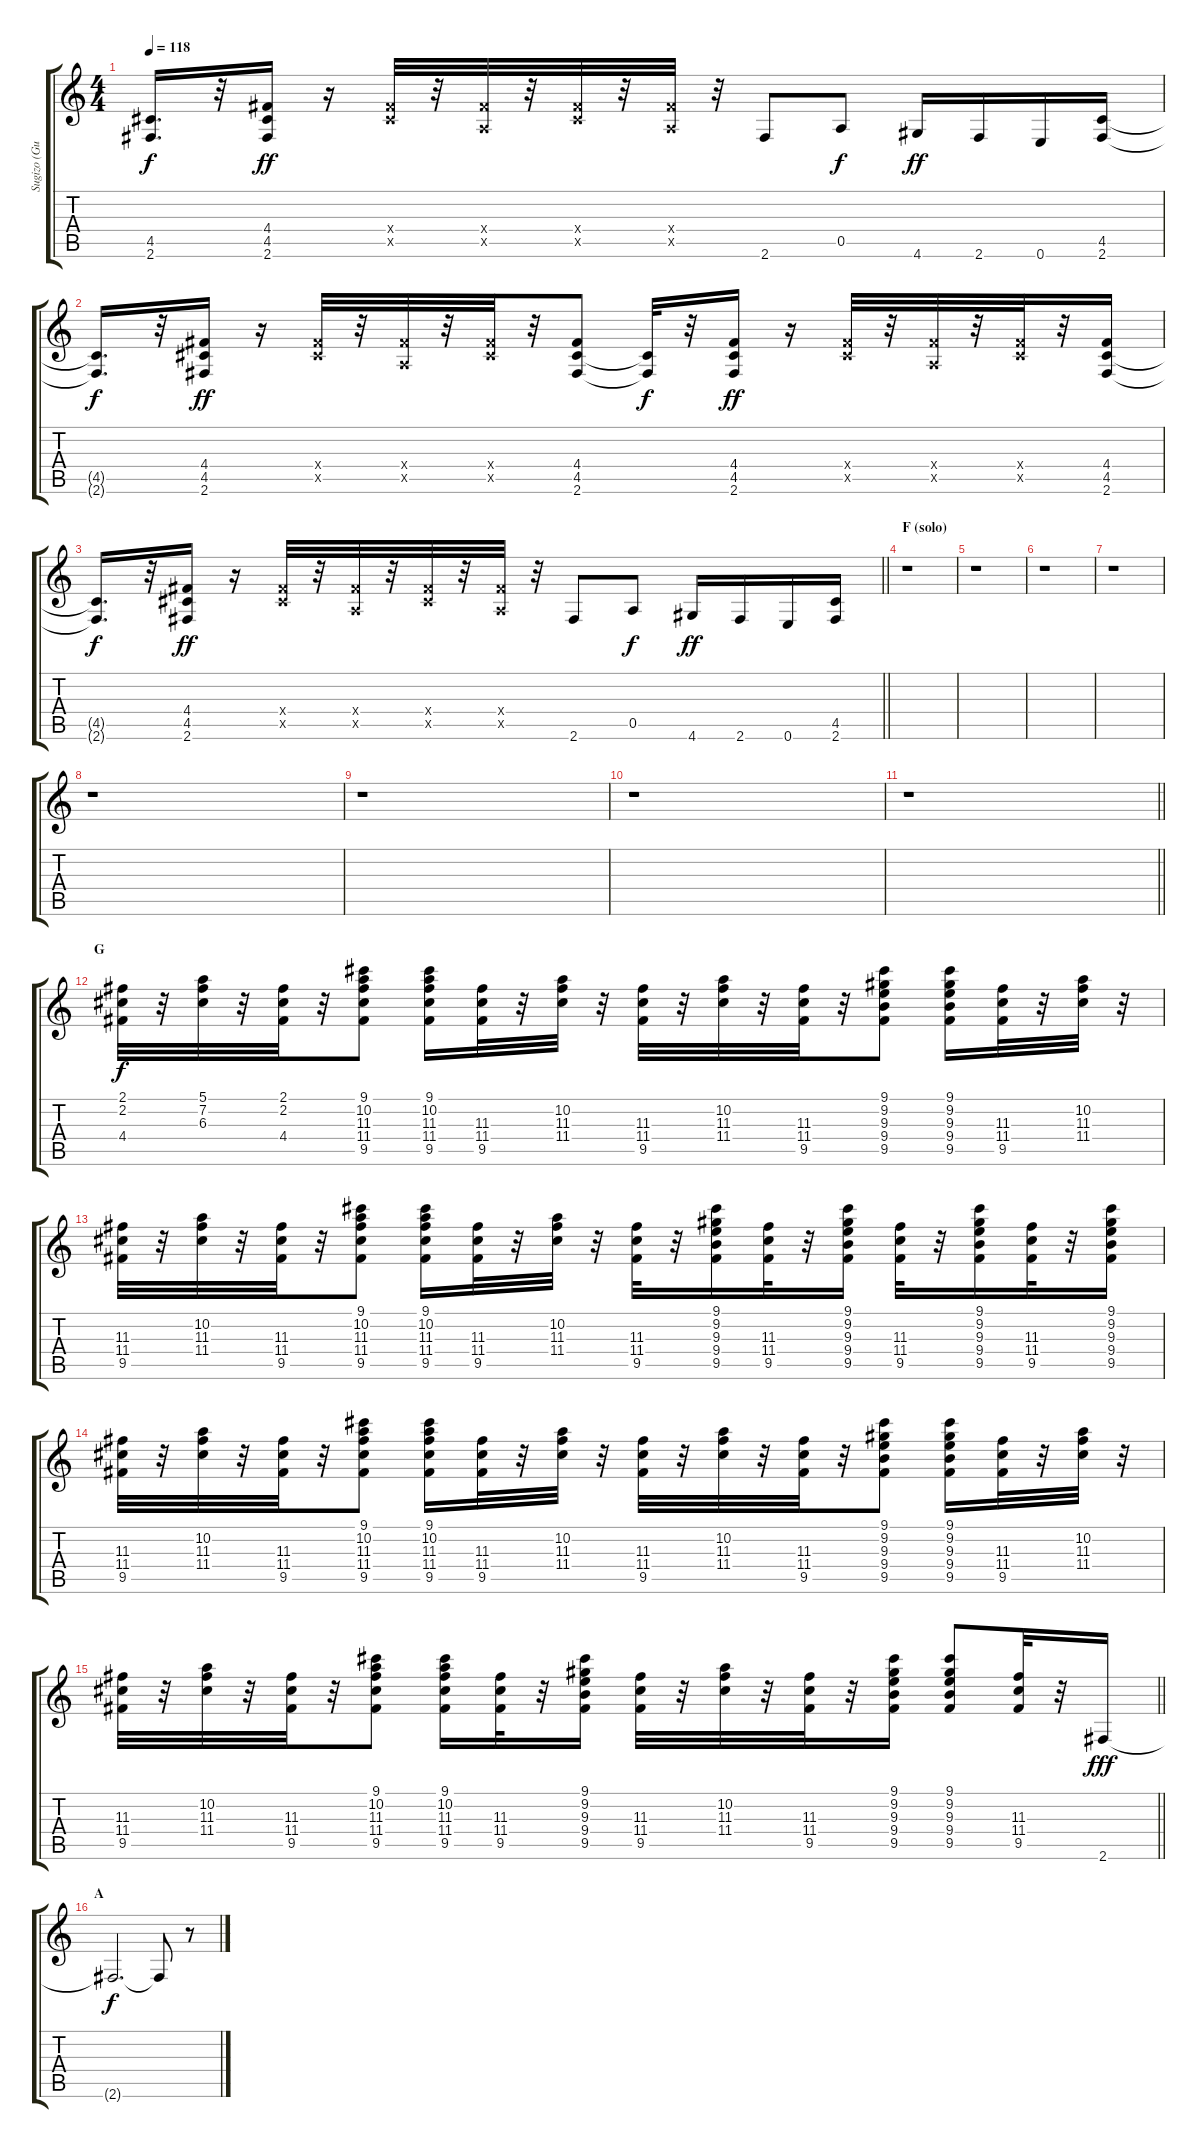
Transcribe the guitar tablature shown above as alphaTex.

\track ("Sugizo (Guitar 2)" "Sugizo (Gu") {instrument distortionguitar}
\staff {score tabs}
\tuning (E4 B3 G3 D3 A2 E2) {hide}
\ts (4 4)
\tempo 118
\clef g2
\ks c
(4.5{t} 2.6{t}).16{d dy f} r.32 (4.4 4.5 2.6).16{dy ff} r.16 (4.4{x} 4.5{x}).32 r.32 (4.4{x} 0.5{x}).32 r.32 (4.4{x} 4.5{x}).32 r.32 (4.4{x} 0.5{x}).32 r.32 2.6.8 0.5.8{dy f} 4.6.16{dy ff} 2.6.16 0.6.16 (4.5 2.6).16 |
(4.5{t} 2.6{t}).16{d dy f} r.32 (4.4 4.5 2.6).16{dy ff} r.16 (4.4{x} 4.5{x}).32 r.32 (4.4{x} 0.5{x}).32 r.32 (4.4{x} 4.5{x}).32 r.32 (4.4 4.5 2.6).8 (4.5{t} 2.6{t}).32{dy f} r.32 (4.4 4.5 2.6).16{dy ff} r.16 (4.4{x} 4.5{x}).32 r.32 (4.4{x} 0.5{x}).32 r.32 (4.4{x} 4.5{x}).32 r.32 (4.4 4.5 2.6).16 |
\barLineRight lightlight
(4.5{t} 2.6{t}).16{d dy f} r.32 (4.4 4.5 2.6).16{dy ff} r.16 (4.4{x} 4.5{x}).32 r.32 (4.4{x} 0.5{x}).32 r.32 (4.4{x} 4.5{x}).32 r.32 (4.4{x} 0.5{x}).32 r.32 2.6.8 0.5.8{dy f} 4.6.16{dy ff} 2.6.16 0.6.16 (4.5 2.6).16 |
\section ("" "F (solo)")
r.1 |
r.1 |
r.1 |
r.1 |
r.1 |
r.1 |
r.1 |
\barLineRight lightlight
r.1 |
\section ("" "G")
(2.1 2.2 4.4).32{dy f} r.32 (5.1 7.2 6.3).32 r.32 (2.1 2.2 4.4).32 r.32 (9.1 10.2 11.3 11.4 9.5).8 (9.1 10.2 11.3 11.4 9.5).16 (11.3 11.4 9.5).32 r.32 (10.2 11.3 11.4).32 r.32 (11.3 11.4 9.5).32 r.32 (10.2 11.3 11.4).32 r.32 (11.3 11.4 9.5).32 r.32 (9.1 9.2 9.3 9.4 9.5).8 (9.1 9.2 9.3 9.4 9.5).16 (11.3 11.4 9.5).32 r.32 (10.2 11.3 11.4).32 r.32 |
(11.3 11.4 9.5).32 r.32 (10.2 11.3 11.4).32 r.32 (11.3 11.4 9.5).32 r.32 (9.1 10.2 11.3 11.4 9.5).8 (9.1 10.2 11.3 11.4 9.5).16 (11.3 11.4 9.5).32 r.32 (10.2 11.3 11.4).32 r.32 (11.3 11.4 9.5).32 r.32 (9.1 9.2 9.3 9.4 9.5).16 (11.3 11.4 9.5).32 r.32 (9.1 9.2 9.3 9.4 9.5).16 (11.3 11.4 9.5).32 r.32 (9.1 9.2 9.3 9.4 9.5).16 (11.3 11.4 9.5).32 r.32 (9.1 9.2 9.3 9.4 9.5).16 |
(11.3 11.4 9.5).32 r.32 (10.2 11.3 11.4).32 r.32 (11.3 11.4 9.5).32 r.32 (9.1 10.2 11.3 11.4 9.5).8 (9.1 10.2 11.3 11.4 9.5).16 (11.3 11.4 9.5).32 r.32 (10.2 11.3 11.4).32 r.32 (11.3 11.4 9.5).32 r.32 (10.2 11.3 11.4).32 r.32 (11.3 11.4 9.5).32 r.32 (9.1 9.2 9.3 9.4 9.5).8 (9.1 9.2 9.3 9.4 9.5).16 (11.3 11.4 9.5).32 r.32 (10.2 11.3 11.4).32 r.32 |
\barLineRight lightlight
(11.3 11.4 9.5).32 r.32 (10.2 11.3 11.4).32 r.32 (11.3 11.4 9.5).32 r.32 (9.1 10.2 11.3 11.4 9.5).8 (9.1 10.2 11.3 11.4 9.5).16 (11.3 11.4 9.5).32 r.32 (9.1 9.2 9.3 9.4 9.5).16 (11.3 11.4 9.5).32 r.32 (10.2 11.3 11.4).32 r.32 (11.3 11.4 9.5).32 r.32 (9.1 9.2 9.3 9.4 9.5).16 (9.1 9.2 9.3 9.4 9.5).8 (11.3 11.4 9.5).32 r.32 2.6.16{dy fff} |
\section ("" "A")
2.6{t}.2{d dy f} 2.6{t}.8 r.8
